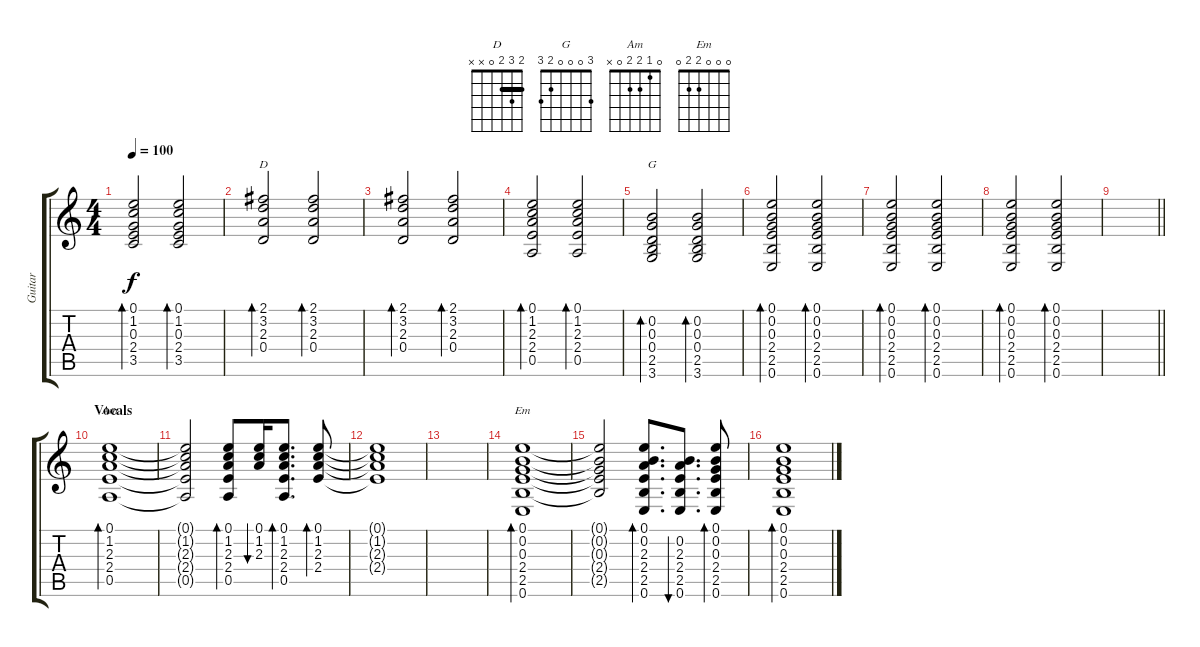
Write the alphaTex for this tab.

\track ("Guitar" "Guitar") {instrument electricguitarmuted}
\staff {score tabs}
\tuning (E4 B3 G3 D3 A2 E2) {hide}
\chord ("D" 2 3 2 0 x x) {barre 2}
\chord ("G" 3 0 0 0 2 3)
\chord ("Am" 0 1 2 2 0 x)
\chord ("Em" 0 0 0 2 2 0)
\ts (4 4)
\tempo 100
\clef g2
\ks c
(0.1 1.2 0.3 2.4 3.5).2{bd 120 dy f volume 8 instrument electricguitarmuted} (0.1 1.2 0.3 2.4 3.5).2{bd 120 volume 6} |
(2.1 3.2 2.3 0.4).2{bd 120 ch "D" volume 12 instrument electricguitarmuted} (2.1 3.2 2.3 0.4).2{bd 120 volume 10} |
(2.1 3.2 2.3 0.4).2{bd 120 volume 8 instrument electricguitarmuted} (2.1 3.2 2.3 0.4).2{bd 120 volume 6} |
(0.1 1.2 2.3 2.4 0.5).2{bd 120 volume 12} (0.1 1.2 2.3 2.4 0.5).2{bd 120 volume 8} |
(0.2 0.3 0.4 2.5 3.6).2{bd 120 ch "G" volume 12} (0.2 0.3 0.4 2.5 3.6).2{bd 120 volume 8} |
(0.1 0.2 0.3 2.4 2.5 0.6).2{bd 120 volume 12 instrument electricguitarmuted} (0.1 0.2 0.3 2.4 2.5 0.6).2{bd 120 volume 10} |
(0.1 0.2 0.3 2.4 2.5 0.6).2{bd 120 volume 8} (0.1 0.2 0.3 2.4 2.5 0.6).2{bd 120 volume 6} |
(0.1 0.2 0.3 2.4 2.5 0.6).2{bd 120 volume 4} (0.1 0.2 0.3 2.4 2.5 0.6).2{bd 120 volume 2} |
\barLineRight lightlight
|
\section ("" "Vocals")
(0.1 1.2 2.3 2.4 0.5).1{bd 120 ch "Am"} |
(0.1{t} 1.2{t} 2.3{t} 2.4{t} 0.5{t}).2 (0.1 1.2 2.3 2.4 0.5).8{bd 60} (0.1 1.2 2.3).16{bu 60} (0.1 1.2 2.3 2.4 0.5).8{d bd 60} (0.1 1.2 2.3 2.4).8{bd 60} |
(0.1{t} 1.2{t} 2.3{t} 2.4{t}).1 |
|
(0.1 0.2 0.3 2.4 2.5 0.6).1{bd 120 ch "Em"} |
(0.1{t} 0.2{t} 0.3{t} 2.4{t} 2.5{t}).2 (0.1 0.2 2.3 2.4 2.5 0.6).8{d bd 120} (0.2 2.3 2.4 2.5 0.6).8{d bu 120} (0.1 0.2 0.3 2.4 2.5 0.6).8{bd 120} |
(0.1 0.2 0.3 2.4 2.5 0.6).1{bd 120}
